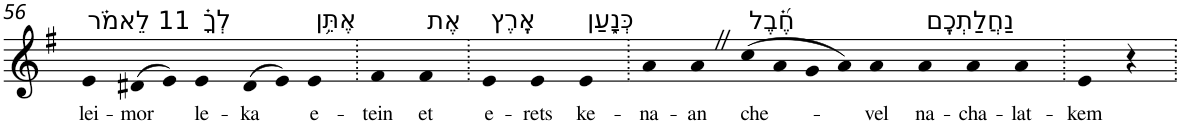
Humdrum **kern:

**kern	**text
*part1	*part1
*staff1	*staff1
*I"Piano	*
*I'Pno	*
!!LO:PB:g=z
*clefG2	*
*k[f#]	*
*G:	*
=56	=56
!LO:TX:a:t=11 לֵאמֹ֗ר	!
!	!LO:LY:b
4e	lei-
!	!LO:LY:b
(>8d#X	-mor
8e)	.
!LO:TX:a:t=לְךָ֗	!
!	!LO:LY:b
4e	le-
!	!LO:LY:b
(>8d#	-ka
8e)	.
!LO:TX:a:t=אֶתֵּ֥ן	!
!	!LO:LY:b
4e	e-
=57.	=57.
!	!LO:LY:b
4f#	-tein
!LO:TX:a:t=אֶת	!
!	!LO:LY:b
4f#	et
=58.	=58.
!LO:TX:a:t=אֶֽרֶץ	!
!	!LO:LY:b
4e	e-
!	!LO:LY:b
4e	-rets
!LO:TX:a:t=כְּנָ֑עַן	!
!	!LO:LY:b
4e	ke-
=59.	=59.
!	!LO:LY:b
4a	-na-
!	!LO:LY:b
4aZ	-an
!LO:TX:a:t=חֶ֝֗בֶל	!
!	!LO:LY:b
(>8cc	che-
8a	.
8g	.
8a)	.
!	!LO:LY:b
4a	-vel
!LO:TX:a:t=נַחֲלַתְכֶֽם	!
!	!LO:LY:b
4a	na-
!	!LO:LY:b
4a	-cha-
!	!LO:LY:b
4a	-lat-
=60.	=60.
!	!LO:LY:b
4e	-kem
4r	.
=.	=.
*-	*-
